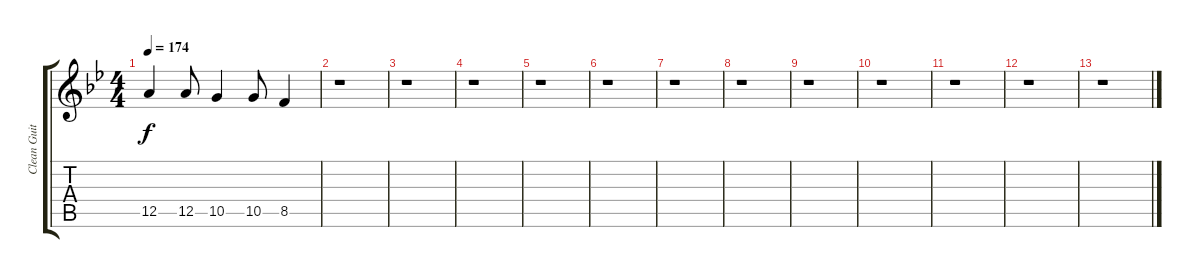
\track ("Clean Guitar" "Clean Guit") {instrument acousticguitarsteel}
\staff {score tabs}
\tuning (E4 B3 G3 D3 A2 E2) {hide}
\ts (4 4)
\tempo 174
\clef g2
\ks gminor
12.5{t}.4{dy f} 12.5.8 10.5.4 10.5.8 8.5.4 |
r.1 |
r.1 |
r.1 |
r.1 |
r.1 |
r.1 |
r.1 |
r.1 |
r.1 |
r.1 |
r.1 |
r.1
